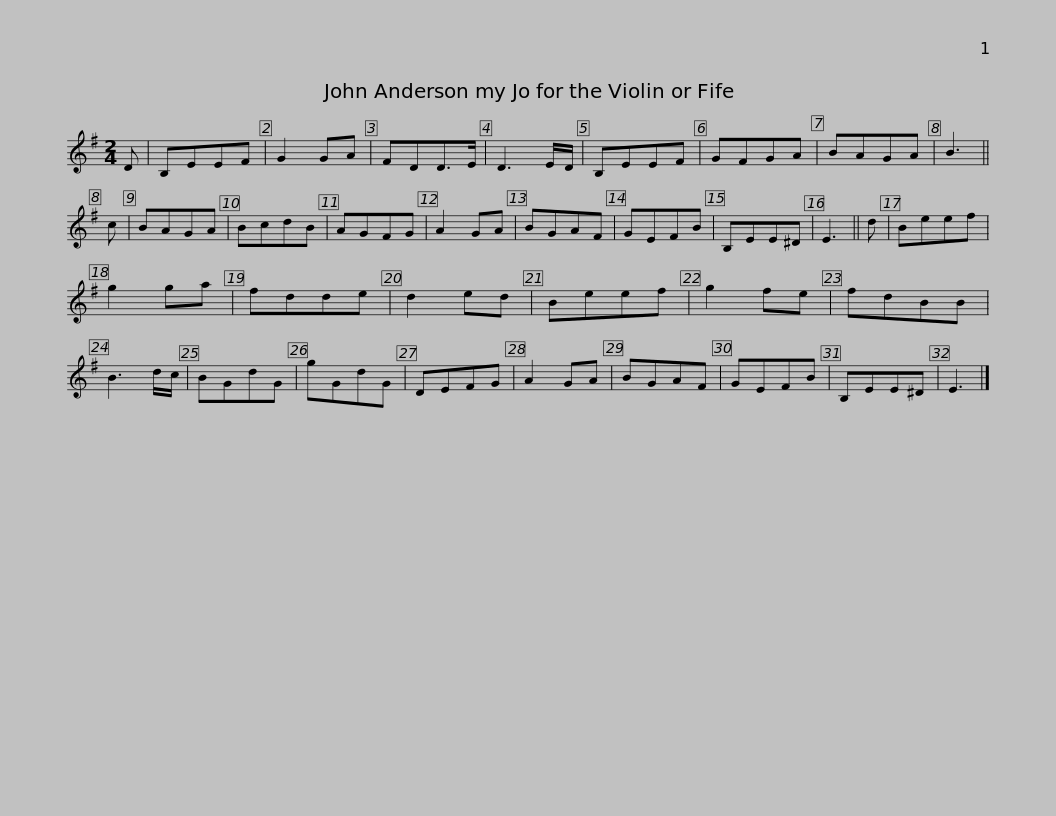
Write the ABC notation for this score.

X:1
L:1/8
M:2/4
I:linebreak $
K:Emin
V:1 treble
V:1
 D | B,EEF | G2 GA | FDD>E | D3 E/D/ | %5
 B,EEF | GFGA | BAGA | B3 || c | %10
 BAGA | BcdB |$ AGFG | A2 GA | BGAF | %15
 GEFB | B,EE^D | E3 || d | Beef | %20
 g2 ga | fdde | d2 ed | Beef |$ g2 fe | %25
 fdBB | B3 d/c/ | BGdG | gGdG | DEFG | %30
 A2 GA | BGAF | GEFB | B,EE^D | E3 |] %35
